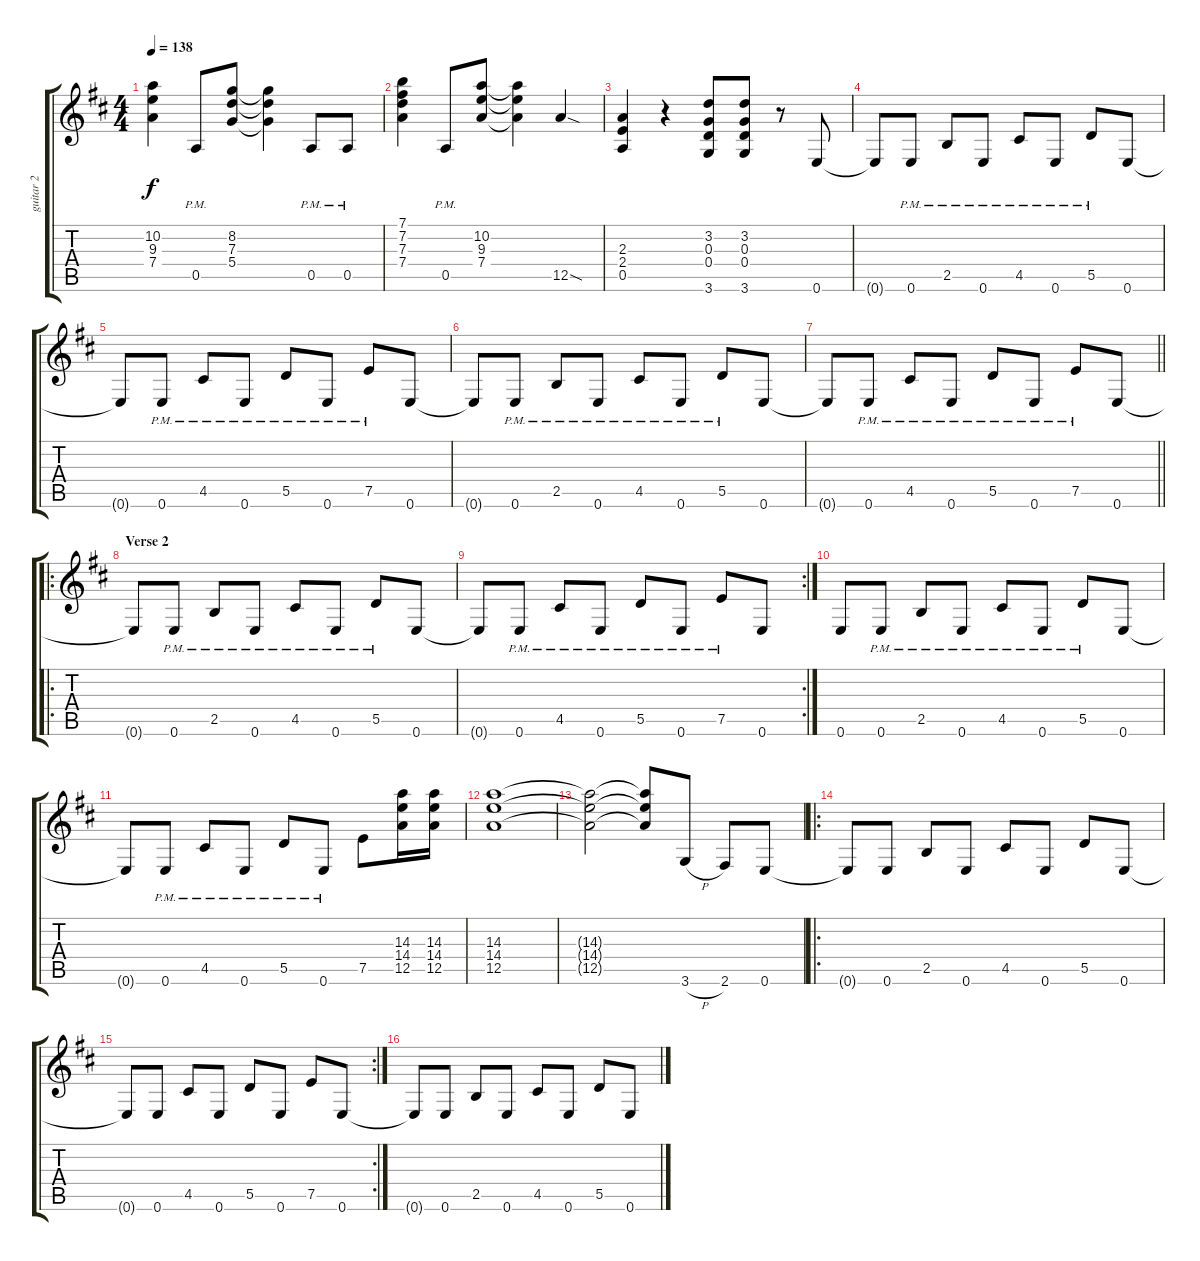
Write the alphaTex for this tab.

\track ("guitar 2" "guitar 2") {instrument acousticguitarnylon}
\staff {score tabs}
\tuning (E4 B3 G3 D3 A2 E2) {hide}
\ts (4 4)
\tempo 138
\clef g2
\ks d
(10.2 9.3 7.4).4{dy f} 0.5{pm}.8 (8.2 7.3 5.4).8 (8.2{t} 7.3{t} 5.4{t}).4 0.5{pm}.8 0.5{pm}.8 |
(7.1 7.2 7.3 7.4).4 0.5{pm}.8 (10.2 9.3 7.4).8 (10.2{t} 9.3{t} 7.4{t}).4 12.5{sod}.4 |
(2.3 2.4 0.5).4 r.4 (3.2 0.3 0.4 3.6).8 (3.2 0.3 0.4 3.6).8 r.8 0.6.8 |
0.6{t}.8 0.6{pm}.8 2.5{pm}.8 0.6{pm}.8 4.5{pm}.8 0.6{pm}.8 5.5{pm}.8 0.6.8 |
0.6{t}.8 0.6{pm}.8 4.5{pm}.8 0.6{pm}.8 5.5{pm}.8 0.6{pm}.8 7.5{pm}.8 0.6.8 |
0.6{t}.8 0.6{pm}.8 2.5{pm}.8 0.6{pm}.8 4.5{pm}.8 0.6{pm}.8 5.5{pm}.8 0.6.8 |
\barLineRight lightlight
0.6{t}.8 0.6{pm}.8 4.5{pm}.8 0.6{pm}.8 5.5{pm}.8 0.6{pm}.8 7.5{pm}.8 0.6.8 |
\ro
\section ("" "Verse 2")
0.6{t}.8 0.6{pm}.8 2.5{pm}.8 0.6{pm}.8 4.5{pm}.8 0.6{pm}.8 5.5{pm}.8 0.6.8 |
\rc 2
0.6{t}.8 0.6{pm}.8 4.5{pm}.8 0.6{pm}.8 5.5{pm}.8 0.6{pm}.8 7.5{pm}.8 0.6.8 |
0.6.8 0.6{pm}.8 2.5{pm}.8 0.6{pm}.8 4.5{pm}.8 0.6{pm}.8 5.5{pm}.8 0.6.8 |
0.6{t}.8 0.6{pm}.8 4.5{pm}.8 0.6{pm}.8 5.5{pm}.8 0.6{pm}.8 7.5.8 (14.3 14.4 12.5).16 (14.3 14.4 12.5).16 |
(14.3 14.4 12.5).1 |
(14.3{t} 14.4{t} 12.5{t}).2 (14.3{t} 14.4{t} 12.5{t}).8 3.6{h}.8 2.6.8 0.6.8 |
\ro
0.6{t}.8 0.6.8 2.5.8 0.6.8 4.5.8 0.6.8 5.5.8 0.6.8 |
\rc 2
0.6{t}.8 0.6.8 4.5.8 0.6.8 5.5.8 0.6.8 7.5.8 0.6.8 |
0.6{t}.8 0.6.8 2.5.8 0.6.8 4.5.8 0.6.8 5.5.8 0.6.8
